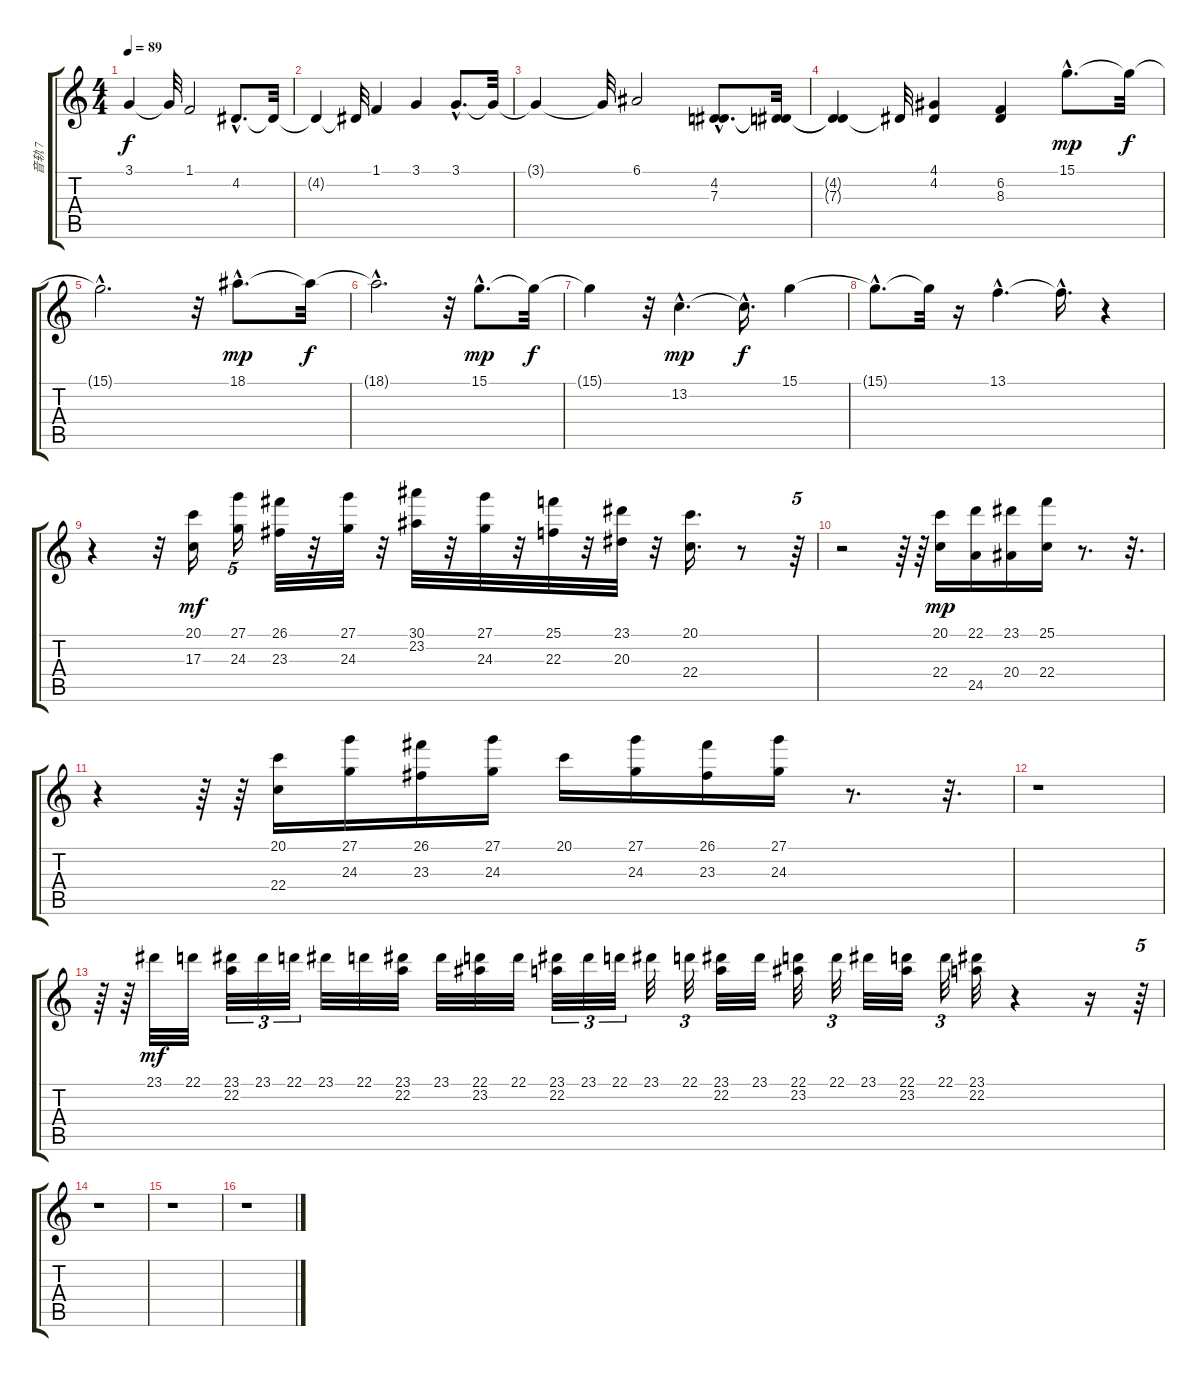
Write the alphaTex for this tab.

\track ("音轨 7" "音轨 7") {instrument brasssection}
\staff {score tabs}
\tuning (E4 B3 G3 D3 A2 E2) {hide}
\ts (4 4)
\tempo 89
\clef g2
\ks c
3.1{t}.4{dy f} 3.1{t}.32 1.1.2 4.2{hac}.8{d} 4.2{t}.32 |
4.2{t}.4 4.2{t}.32 1.1.4 3.1.4 3.1{hac}.8{d} 3.1{t}.32 |
3.1{t}.4 3.1{t}.32 6.1.2 (4.2{hac} 7.3{hac}).8{d} (4.2{t} 7.3{t}).32 |
(4.2{t} 7.3{t}).4 4.2{t}.32 (4.1 4.2).4 (6.2 8.3).4 15.1{hac}.8{d dy mp} 15.1{t}.32{dy f} |
15.1{hac t}.2{d} r.32 18.1{hac}.8{d dy mp} 18.1{t}.32{dy f} |
18.1{hac t}.2{d} r.32 15.1{hac}.8{d dy mp} 15.1{t}.32{dy f} |
15.1{t}.4 r.32 13.2{hac}.4{d dy mp} 13.2{hac t}.16{d dy f} 15.1.4 |
15.1{hac t}.8{d} 15.1{t}.32 r.16 13.1{hac}.4{d} 13.1{hac t}.16{d} r.4 |
r.4 r.32 (20.1 17.3).16{dy mf} (27.1 24.3).16{tu (5 4)} (26.1 23.3).32 r.32 (27.1 24.3).32 r.32 (30.1 23.2).32 r.32 (27.1 24.3).32 r.32 (25.1 22.3).32 r.32 (23.1 20.3).32 r.32 (20.1 22.4).16{d} r.8 r.64{tu (5 4)} |
r.2 r.64 r.64 (20.1 22.4).16{dy mp} (22.1 24.5).16 (23.1 20.4).16 (25.1 22.4).16 r.8{d} r.32{d} |
r.4 r.64 r.64 (20.1 22.4).16 (27.1 24.3).16 (26.1 23.3).16 (27.1 24.3).16 20.1.16 (27.1 24.3).16 (26.1 23.3).16 (27.1 24.3).16 r.8{d} r.32{d} |
r.1 |
r.64 r.64 23.1.32{dy mf} 22.1.32 (23.1 22.2).32{tu (3 2)} 23.1.32{tu (3 2)} 22.1.32{tu (3 2)} 23.1.32 22.1.32 (23.1 22.2).32 23.1.32 (22.1 23.2).32 22.1.32 (23.1 22.2).32{tu (3 2)} 23.1.32{tu (3 2)} 22.1.32{tu (3 2)} 23.1.32 22.1.32{tu (3 2)} (23.1 22.2).32 23.1.32 (22.1 23.2).32 22.1.32{tu (3 2)} 23.1.32 (22.1 23.2).32 22.1.32{tu (3 2)} (23.1 22.2).32 r.4 r.16 r.64{tu (5 4)} |
r.1 |
r.1 |
r.1
